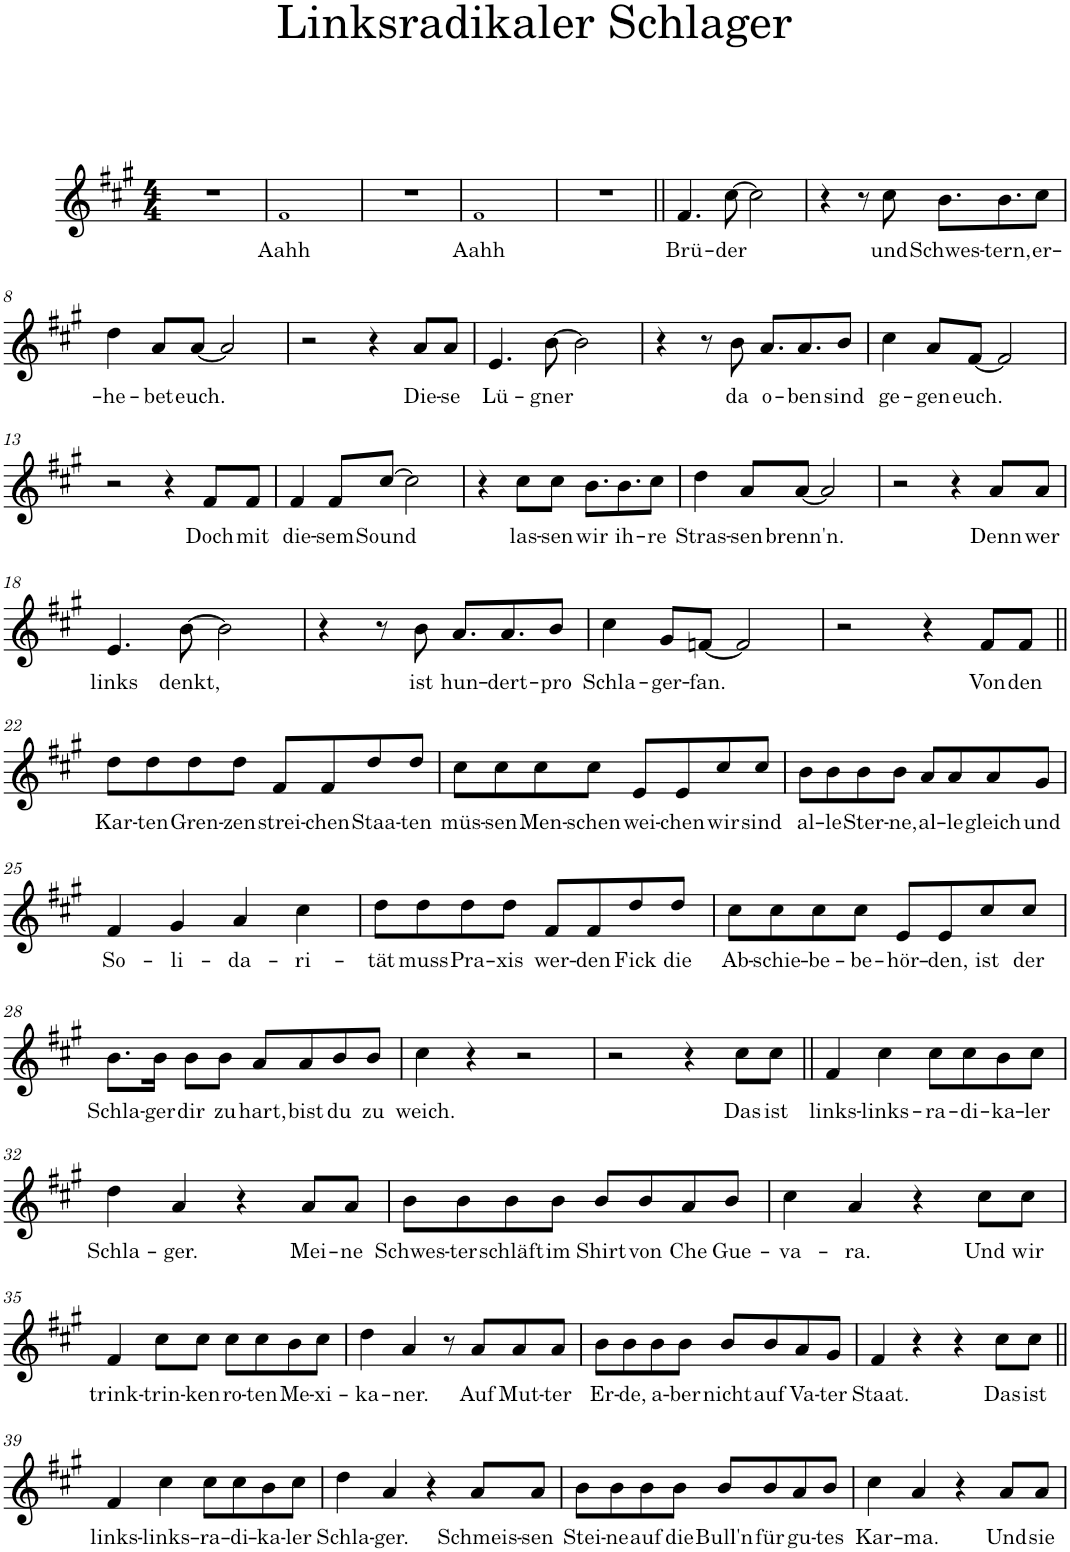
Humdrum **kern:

**kern	**text
*part1	*part1
*staff1	*staff1
*I"Bb Trumpet	*
*I'Bb Tpt.	*
*clefG2	*
*Trd1c2	*
*k[f#c#g#]	*
*M4/4	*
=1	=1
1r	.
=2	=2
!	!LO:LY:b
1f#!	Aahh
=3	=3
1r	.
=4	=4
!	!LO:LY:b
1f#!	Aahh
=5	=5
1r	.
=6||	=6||
!	!LO:LY:b
4.f#/	Brü-
!	!LO:LY:b
[8cc#\	-der
2cc#\]	.
=7	=7
4r	.
8r	.
!	!LO:LY:b
8cc#\	und
!	!LO:LY:b
8.b\L	Schwes-
!	!LO:LY:b
8.b\	-tern,
!	!LO:LY:b
8cc#\J	er-
!!LO:LB:g=z
=8	=8
!	!LO:LY:b
4dd\	-he-
!	!LO:LY:b
8a/L	-bet
!	!LO:LY:b
[8a/J	euch.
2a/]	.
=9	=9
2r	.
4r	.
!	!LO:LY:b
8a/L	Die-
!	!LO:LY:b
8a/J	-se
=10	=10
!	!LO:LY:b
4.e/	Lü-
!	!LO:LY:b
[8b\	-gner
2b\]	.
=11	=11
4r	.
8r	.
!	!LO:LY:b
8b\	da
!	!LO:LY:b
8.a/L	o-
!	!LO:LY:b
8.a/	-ben
!	!LO:LY:b
8b/J	sind
=12	=12
!	!LO:LY:b
4cc#\	ge-
!	!LO:LY:b
8a/L	-gen
!	!LO:LY:b
[8f#/J	euch.
2f#/]	.
!!LO:LB:g=z
=13	=13
2r	.
4r	.
!	!LO:LY:b
8f#/L	Doch
!	!LO:LY:b
8f#/J	mit
=14	=14
!	!LO:LY:b
4f#/	die-
!	!LO:LY:b
8f#/L	-sem
!	!LO:LY:b
[8cc#/J	Sound
2cc#\]	.
=15	=15
4r	.
!	!LO:LY:b
8cc#\L	las-
!	!LO:LY:b
8cc#\J	-sen
!	!LO:LY:b
8.b\L	wir
!	!LO:LY:b
8.b\	ih-
!	!LO:LY:b
8cc#\J	-re
=16	=16
!	!LO:LY:b
4dd\	Stras-
!	!LO:LY:b
8a/L	-sen
!	!LO:LY:b
[8a/J	brenn'n.
2a/]	.
=17	=17
2r	.
4r	.
!	!LO:LY:b
8a/L	Denn
!	!LO:LY:b
8a/J	wer
!!LO:LB:g=z
=18	=18
!	!LO:LY:b
4.e/	links
!	!LO:LY:b
[8b\	denkt,
2b\]	.
=19	=19
4r	.
8r	.
!	!LO:LY:b
8b\	ist
!	!LO:LY:b
8.a/L	hun-
!	!LO:LY:b
8.a/	-dert-
!	!LO:LY:b
8b/J	-pro
=20	=20
!	!LO:LY:b
4cc#\	Schla-
!	!LO:LY:b
8g#/L	-ger-
!	!LO:LY:b
[8fn/J	-fan.
2f/]	.
=21	=21
2r	.
4r	.
!	!LO:LY:b
8f#/L	Von
!	!LO:LY:b
8f#/J	den
!!LO:LB:g=z
=22||	=22||
!	!LO:LY:b
8dd\L	Kar-
!	!LO:LY:b
8dd\	-ten
!	!LO:LY:b
8dd\	Gren-
!	!LO:LY:b
8dd\J	-zen
!	!LO:LY:b
8f#/L	strei-
!	!LO:LY:b
8f#/	-chen
!	!LO:LY:b
8dd/	Staa-
!	!LO:LY:b
8dd/J	-ten
=23	=23
!	!LO:LY:b
8cc#\L	müs-
!	!LO:LY:b
8cc#\	-sen
!	!LO:LY:b
8cc#\	Men-
!	!LO:LY:b
8cc#\J	-schen
!	!LO:LY:b
8e/L	wei-
!	!LO:LY:b
8e/	-chen
!	!LO:LY:b
8cc#/	wir
!	!LO:LY:b
8cc#/J	sind
=24	=24
!	!LO:LY:b
8b\L	al-
!	!LO:LY:b
8b\	-le
!	!LO:LY:b
8b\	Ster-
!	!LO:LY:b
8b\J	-ne,
!	!LO:LY:b
8a/L	al-
!	!LO:LY:b
8a/	-le
!	!LO:LY:b
8a/	gleich
!	!LO:LY:b
8g#/J	und
!!LO:LB:g=z
=25	=25
!	!LO:LY:b
4f#/	So-
!	!LO:LY:b
4g#/	li-
!	!LO:LY:b
4a/	-da-
!	!LO:LY:b
4cc#\	-ri-
=26	=26
!	!LO:LY:b
8dd\L	-tät
!	!LO:LY:b
8dd\	muss
!	!LO:LY:b
8dd\	Pra-
!	!LO:LY:b
8dd\J	-xis
!	!LO:LY:b
8f#/L	wer-
!	!LO:LY:b
8f#/	den
!	!LO:LY:b
8dd/	Fick
!	!LO:LY:b
8dd/J	die
=27	=27
!	!LO:LY:b
8cc#\L	Ab-
!	!LO:LY:b
8cc#\	-schie-
!	!LO:LY:b
8cc#\	-be-
!	!LO:LY:b
8cc#\J	-be-
!	!LO:LY:b
8e/L	-hör-
!	!LO:LY:b
8e/	-den,
!	!LO:LY:b
8cc#/	ist
!	!LO:LY:b
8cc#/J	der
!!LO:LB:g=z
=28	=28
!	!LO:LY:b
8.b\L	Schla-
!	!LO:LY:b
16b\Jk	-ger
!	!LO:LY:b
8b\L	dir
!	!LO:LY:b
8b\J	zu
!	!LO:LY:b
8a/L	hart,
!	!LO:LY:b
8a/	bist
!	!LO:LY:b
8b/	du
!	!LO:LY:b
8b/J	zu
=29	=29
!	!LO:LY:b
4cc#\	weich.
4r	.
2r	.
=30	=30
2r	.
4r	.
!	!LO:LY:b
8cc#\L	Das
!	!LO:LY:b
8cc#\J	ist
=31||	=31||
!	!LO:LY:b
4f#/	links-
!	!LO:LY:b
4cc#\	-links-
!	!LO:LY:b
8cc#\L	-ra-
!	!LO:LY:b
8cc#\	-di-
!	!LO:LY:b
8b\	-ka-
!	!LO:LY:b
8cc#\J	-ler
!!LO:LB:g=z
=32	=32
!	!LO:LY:b
4dd\	Schla-
!	!LO:LY:b
4a/	-ger.
4r	.
!	!LO:LY:b
8a/L	Mei-
!	!LO:LY:b
8a/J	-ne
=33	=33
!	!LO:LY:b
8b\L	Schwes-
!	!LO:LY:b
8b\	-ter
!	!LO:LY:b
8b\	schläft
!	!LO:LY:b
8b\J	im
!	!LO:LY:b
8b/L	Shirt
!	!LO:LY:b
8b/	von
!	!LO:LY:b
8a/	Che
!	!LO:LY:b
8b/J	Gue-
=34	=34
!	!LO:LY:b
4cc#\	-va-
!	!LO:LY:b
4a/	-ra.
4r	.
!	!LO:LY:b
8cc#\L	Und
!	!LO:LY:b
8cc#\J	wir
!!LO:LB:g=z
=35	=35
!	!LO:LY:b
4f#/	trink-
!	!LO:LY:b
8cc#\L	-trin-
!	!LO:LY:b
8cc#\J	-ken
!	!LO:LY:b
8cc#\L	ro-
!	!LO:LY:b
8cc#\	-ten
!	!LO:LY:b
8b\	Me-
!	!LO:LY:b
8cc#\J	-xi-
=36	=36
!	!LO:LY:b
4dd\	-ka-
!	!LO:LY:b
4a/	-ner.
8r	.
!	!LO:LY:b
8a/L	Auf
!	!LO:LY:b
8a/	Mut-
!	!LO:LY:b
8a/J	-ter
=37	=37
!	!LO:LY:b
8b\L	Er-
!	!LO:LY:b
8b\	-de,
!	!LO:LY:b
8b\	a-
!	!LO:LY:b
8b\J	-ber
!	!LO:LY:b
8b/L	nicht
!	!LO:LY:b
8b/	auf
!	!LO:LY:b
8a/	Va-
!	!LO:LY:b
8g#/J	-ter
=38	=38
!	!LO:LY:b
4f#/	Staat.
4r	.
4r	.
!	!LO:LY:b
8cc#\L	Das
!	!LO:LY:b
8cc#\J	ist
!!LO:LB:g=z
=39||	=39||
!	!LO:LY:b
4f#/	links-
!	!LO:LY:b
4cc#\	-links-
!	!LO:LY:b
8cc#\L	-ra-
!	!LO:LY:b
8cc#\	-di-
!	!LO:LY:b
8b\	-ka-
!	!LO:LY:b
8cc#\J	-ler
=40	=40
!	!LO:LY:b
4dd\	Schla-
!	!LO:LY:b
4a/	-ger.
4r	.
!	!LO:LY:b
8a/L	Schmeis-
!	!LO:LY:b
8a/J	sen
=41	=41
!	!LO:LY:b
8b\L	Stei-
!	!LO:LY:b
8b\	-ne
!	!LO:LY:b
8b\	auf
!	!LO:LY:b
8b\J	die
!	!LO:LY:b
8b/L	Bull'n
!	!LO:LY:b
8b/	für
!	!LO:LY:b
8a/	gu-
!	!LO:LY:b
8b/J	-tes
=42	=42
!	!LO:LY:b
4cc#\	Kar-
!	!LO:LY:b
4a/	-ma.
4r	.
!	!LO:LY:b
8a/L	Und
!	!LO:LY:b
8a/J	sie
=	=
*-	*-
